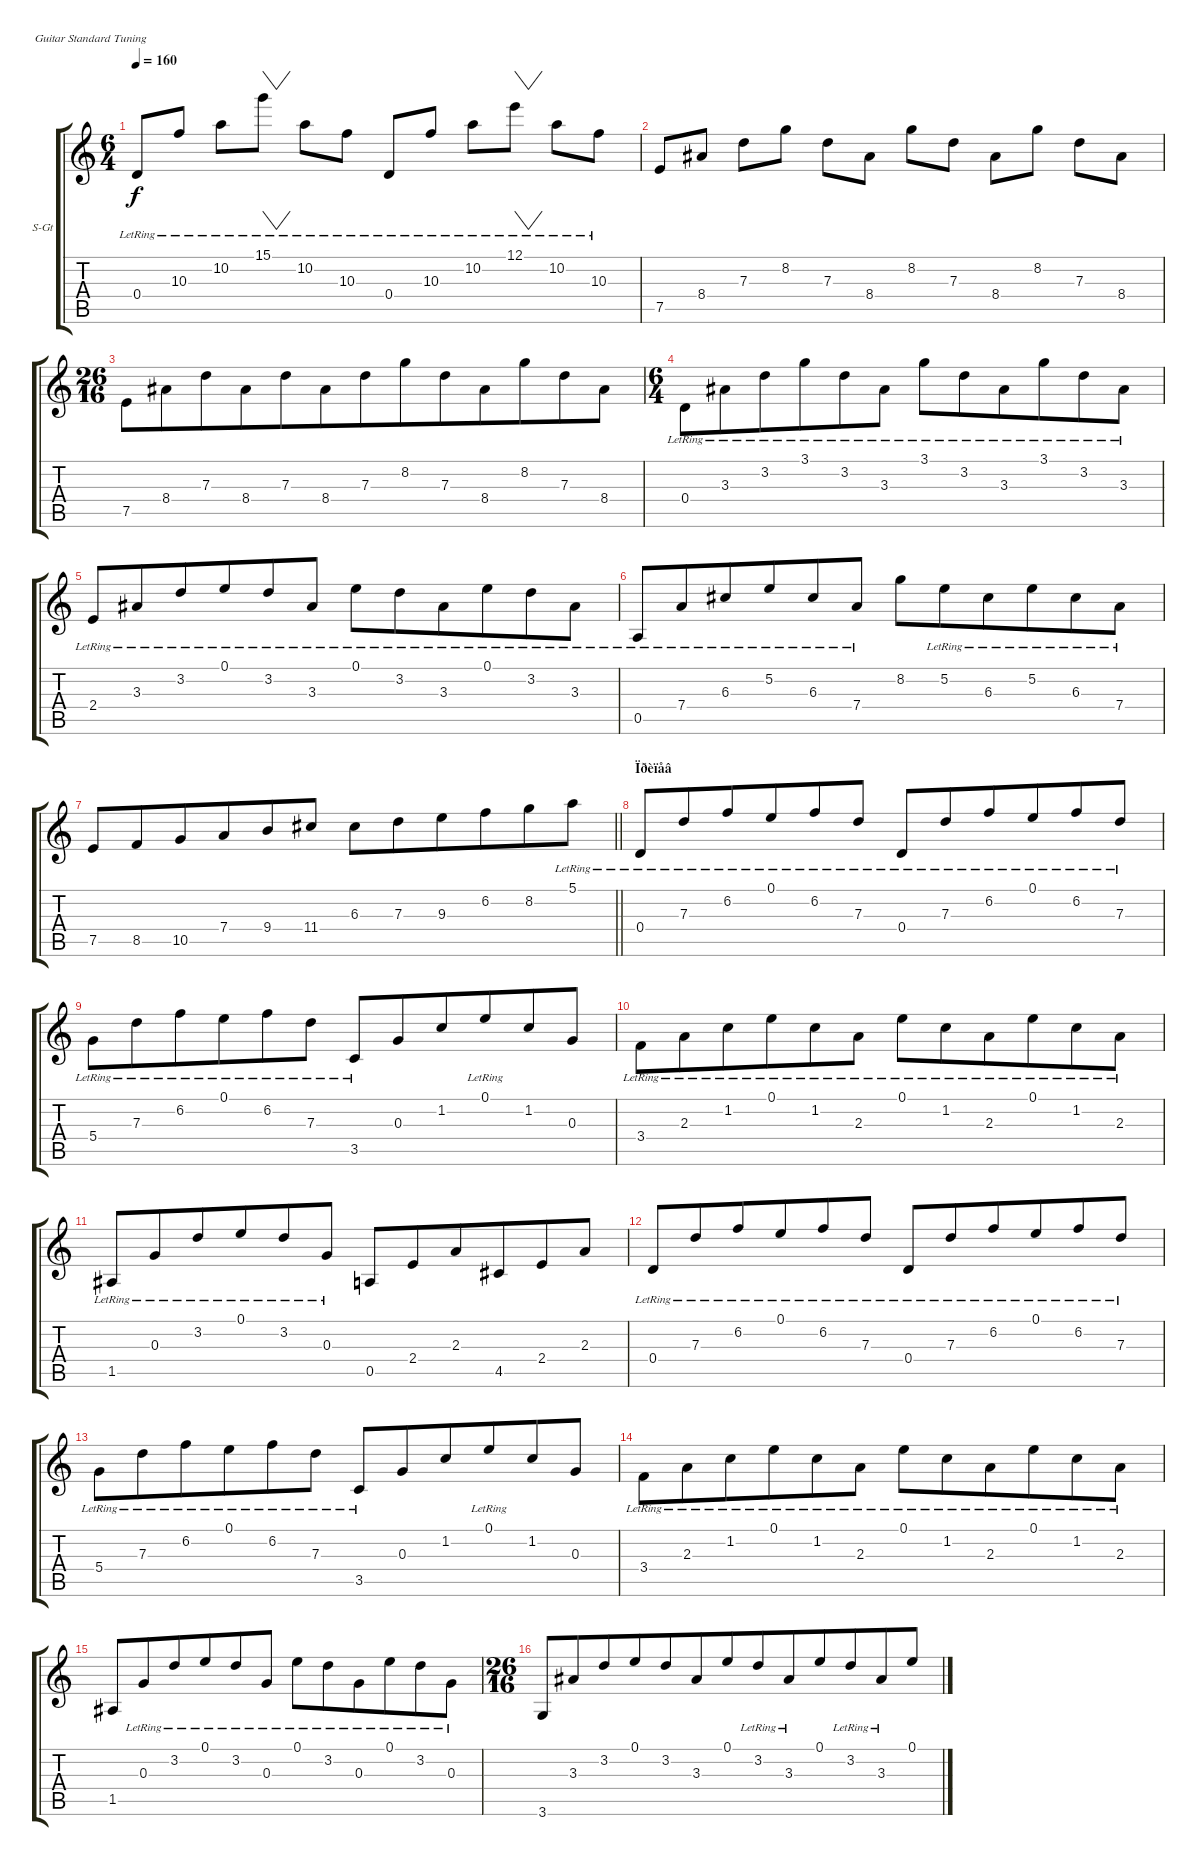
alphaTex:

\bracketExtendMode groupsimilarinstruments
\firstSystemTrackNameOrientation horizontal
\otherSystemsTrackNameOrientation horizontal
\track ("Track 1" "S-Gt") {instrument acousticguitarsteel}
\staff {score tabs}
\tuning (E4 B3 G3 D3 A2 E2)
\ts (6 4)
\tempo 160
\clef g2
\ks c
0.4{lr}.8{dy f} 10.3{lr}.8 10.2{lr}.8 15.1{lr}.8{vw} 10.2{lr}.8 10.3{lr}.8 0.4{lr}.8 10.3{lr}.8 10.2{lr}.8 12.1{lr}.8{vw} 10.2{lr}.8 10.3{lr}.8 |
7.5.8 8.4.8 7.3.8 8.2.8 7.3.8 8.4.8 8.2.8 7.3.8 8.4.8 8.2.8 7.3.8 8.4.8 |
\ts (26 16)
\beaming (8 13)
7.5.8 8.4.8 7.3.8 8.4.8 7.3.8 8.4.8 7.3.8 8.2.8 7.3.8 8.4.8 8.2.8 7.3.8 8.4.8 |
\ts (6 4)
\beaming (8 6 6)
0.4{lr}.8 3.3{lr}.8 3.2{lr}.8 3.1{lr}.8 3.2{lr}.8 3.3{lr}.8 3.1{lr}.8 3.2{lr}.8 3.3{lr}.8 3.1{lr}.8 3.2{lr}.8 3.3{lr}.8 |
2.4{lr}.8 3.3{lr}.8 3.2{lr}.8 0.1{lr}.8 3.2{lr}.8 3.3{lr}.8 0.1{lr}.8 3.2{lr}.8 3.3{lr}.8 0.1{lr}.8 3.2{lr}.8 3.3{lr}.8 |
0.5{lr}.8 7.4{lr}.8 6.3{lr}.8 5.2{lr}.8 6.3{lr}.8 7.4{lr}.8 8.2.8 5.2{lr}.8 6.3{lr}.8 5.2{lr}.8 6.3{lr}.8 7.4{lr}.8 |
\barLineRight lightlight
7.5.8 8.5.8 10.5.8 7.4.8 9.4.8 11.4.8 6.3.8 7.3.8 9.3.8 6.2.8 8.2.8 5.1{lr}.8 |
\section ("" "Ïðèïåâ")
0.4{lr}.8 7.3{lr}.8 6.2{lr}.8 0.1{lr}.8 6.2{lr}.8 7.3{lr}.8 0.4{lr}.8 7.3{lr}.8 6.2{lr}.8 0.1{lr}.8 6.2{lr}.8 7.3{lr}.8 |
5.4{lr}.8 7.3{lr}.8 6.2{lr}.8 0.1{lr}.8 6.2{lr}.8 7.3{lr}.8 3.5{lr}.8 0.3.8 1.2.8 0.1{lr}.8 1.2.8 0.3.8 |
3.4{lr}.8 2.3{lr}.8 1.2{lr}.8 0.1{lr}.8 1.2{lr}.8 2.3{lr}.8 0.1{lr}.8 1.2{lr}.8 2.3{lr}.8 0.1{lr}.8 1.2{lr}.8 2.3{lr}.8 |
1.5{lr}.8 0.3{lr}.8 3.2{lr}.8 0.1{lr}.8 3.2{lr}.8 0.3{lr}.8 0.5.8 2.4.8 2.3.8 4.5.8 2.4.8 2.3.8 |
0.4{lr}.8 7.3{lr}.8 6.2{lr}.8 0.1{lr}.8 6.2{lr}.8 7.3{lr}.8 0.4{lr}.8 7.3{lr}.8 6.2{lr}.8 0.1{lr}.8 6.2{lr}.8 7.3{lr}.8 |
5.4{lr}.8 7.3{lr}.8 6.2{lr}.8 0.1{lr}.8 6.2{lr}.8 7.3{lr}.8 3.5{lr}.8 0.3.8 1.2.8 0.1{lr}.8 1.2.8 0.3.8 |
3.4{lr}.8 2.3{lr}.8 1.2{lr}.8 0.1{lr}.8 1.2{lr}.8 2.3{lr}.8 0.1{lr}.8 1.2{lr}.8 2.3{lr}.8 0.1{lr}.8 1.2{lr}.8 2.3{lr}.8 |
1.5.8 0.3{lr}.8 3.2{lr}.8 0.1{lr}.8 3.2{lr}.8 0.3{lr}.8 0.1{lr}.8 3.2{lr}.8 0.3{lr}.8 0.1{lr}.8 3.2{lr}.8 0.3{lr}.8 |
\ts (26 16)
\beaming (8 13)
3.6.8 3.3.8 3.2.8 0.1.8 3.2.8 3.3.8 0.1.8 3.2{lr}.8 3.3{lr}.8 0.1.8 3.2{lr}.8 3.3{lr}.8 0.1.8
